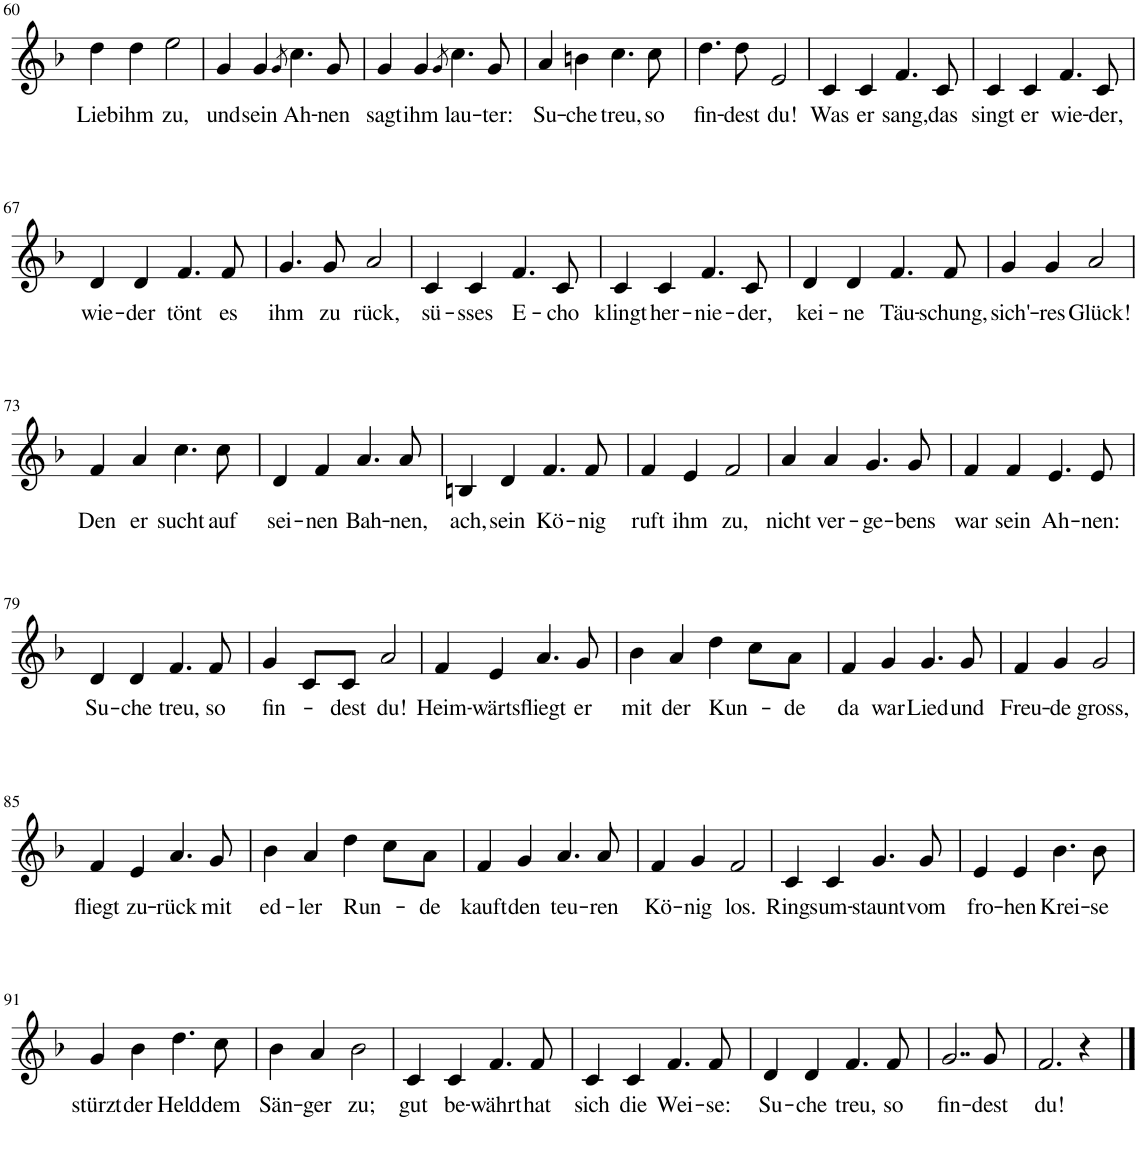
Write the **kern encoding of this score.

**kern	**text
*part1	*part1
*staff1	*staff1
*I"Piano	*
*I'Pno	*
!!LO:PB:g=z
*clefG2	*
*k[b-]	*
*M4/4	*
=60	=60
!	!LO:LY:b
4dd\	Lieb
!	!LO:LY:b
4dd\	ihm
!	!LO:LY:b
2ee\	zu,
=61	=61
!	!LO:LY:b
4g/	und
!	!LO:LY:b
4g/	sein
8qg/	.
!	!LO:LY:b
4.cc\	Ah-
!	!LO:LY:b
8g/	-nen
=62	=62
!	!LO:LY:b
4g/	sagt
!	!LO:LY:b
4g/	ihm
8qg/	.
!	!LO:LY:b
4.cc\	lau-
!	!LO:LY:b
8g/	-ter:
=63	=63
!	!LO:LY:b
4a/	Su-
!	!LO:LY:b
4bn\	-che
!	!LO:LY:b
4.cc\	treu,
!	!LO:LY:b
8cc\	so
=64	=64
!	!LO:LY:b
4.dd\	fin-
!	!LO:LY:b
8dd\	-dest
!	!LO:LY:b
2e/	du!
=65	=65
!	!LO:LY:b
4c/	Was
!	!LO:LY:b
4c/	er
!	!LO:LY:b
4.f/	sang,
!	!LO:LY:b
8c/	das
=66	=66
!	!LO:LY:b
4c/	singt
!	!LO:LY:b
4c/	er
!	!LO:LY:b
4.f/	wie-
!	!LO:LY:b
8c/	-der,
!!LO:LB:g=z
=67	=67
!	!LO:LY:b
4d/	wie-
!	!LO:LY:b
4d/	-der
!	!LO:LY:b
4.f/	tönt
!	!LO:LY:b
8f/	es
=68	=68
!	!LO:LY:b
4.g/	ihm
!	!LO:LY:b
8g/	zu
!	!LO:LY:b
2a/	rück,
=69	=69
!	!LO:LY:b
4c/	sü-
!	!LO:LY:b
4c/	-sses
!	!LO:LY:b
4.f/	E-
!	!LO:LY:b
8c/	-cho
=70	=70
!	!LO:LY:b
4c/	klingt
!	!LO:LY:b
4c/	her-
!	!LO:LY:b
4.f/	-nie-
!	!LO:LY:b
8c/	-der,
=71	=71
!	!LO:LY:b
4d/	kei-
!	!LO:LY:b
4d/	-ne
!	!LO:LY:b
4.f/	Täu-
!	!LO:LY:b
8f/	-schung,
=72	=72
!	!LO:LY:b
4g/	sich'-
!	!LO:LY:b
4g/	-res
!	!LO:LY:b
2a/	Glück!
!!LO:LB:g=z
=73	=73
!	!LO:LY:b
4f/	Den
!	!LO:LY:b
4a/	er
!	!LO:LY:b
4.cc\	sucht
!	!LO:LY:b
8cc\	auf
=74	=74
!	!LO:LY:b
4d/	sei-
!	!LO:LY:b
4f/	-nen
!	!LO:LY:b
4.a/	Bah-
!	!LO:LY:b
8a/	-nen,
=75	=75
!	!LO:LY:b
4Bn/	ach,
!	!LO:LY:b
4d/	sein
!	!LO:LY:b
4.f/	Kö-
!	!LO:LY:b
8f/	-nig
=76	=76
!	!LO:LY:b
4f/	ruft
!	!LO:LY:b
4e/	ihm
!	!LO:LY:b
2f/	zu,
=77	=77
!	!LO:LY:b
4a/	nicht
!	!LO:LY:b
4a/	ver-
!	!LO:LY:b
4.g/	-ge-
!	!LO:LY:b
8g/	-bens
=78	=78
!	!LO:LY:b
4f/	war
!	!LO:LY:b
4f/	sein
!	!LO:LY:b
4.e/	Ah-
!	!LO:LY:b
8e/	-nen:
!!LO:LB:g=z
=79	=79
!	!LO:LY:b
4d/	Su-
!	!LO:LY:b
4d/	-che
!	!LO:LY:b
4.f/	treu,
!	!LO:LY:b
8f/	so
=80	=80
!	!LO:LY:b
4g/	fin-
8c/L	.
!	!LO:LY:b
8c/J	-dest
!	!LO:LY:b
2a/	du!
=81	=81
!	!LO:LY:b
4f/	Heim-
!	!LO:LY:b
4e/	-wärts
!	!LO:LY:b
4.a/	fliegt
!	!LO:LY:b
8g/	er
=82	=82
!	!LO:LY:b
4b-\	mit
!	!LO:LY:b
4a/	der
!	!LO:LY:b
4dd\	Kun-
8cc\L	.
!	!LO:LY:b
8a\J	-de
=83	=83
!	!LO:LY:b
4f/	da
!	!LO:LY:b
4g/	war
!	!LO:LY:b
4.g/	Lied
!	!LO:LY:b
8g/	und
=84	=84
!	!LO:LY:b
4f/	Freu-
!	!LO:LY:b
4g/	-de
!	!LO:LY:b
2g/	gross,
!!LO:LB:g=z
=85	=85
!	!LO:LY:b
4f/	fliegt
!	!LO:LY:b
4e/	zu-
!	!LO:LY:b
4.a/	-rück
!	!LO:LY:b
8g/	mit
=86	=86
!	!LO:LY:b
4b-\	ed-
!	!LO:LY:b
4a/	-ler
!	!LO:LY:b
4dd\	Run-
8cc\L	.
!	!LO:LY:b
8a\J	-de
=87	=87
!	!LO:LY:b
4f/	kauft
!	!LO:LY:b
4g/	den
!	!LO:LY:b
4.a/	teu-
!	!LO:LY:b
8a/	-ren
=88	=88
!	!LO:LY:b
4f/	Kö-
!	!LO:LY:b
4g/	-nig
!	!LO:LY:b
2f/	los.
=89	=89
!	!LO:LY:b
4c/	Rings
!	!LO:LY:b
4c/	um-
!	!LO:LY:b
4.g/	-staunt
!	!LO:LY:b
8g/	vom
=90	=90
!	!LO:LY:b
4e/	fro-
!	!LO:LY:b
4e/	-hen
!	!LO:LY:b
4.b-\	Krei-
!	!LO:LY:b
8b-\	-se
!!LO:LB:g=z
=91	=91
!	!LO:LY:b
4g/	stürzt
!	!LO:LY:b
4b-\	der
!	!LO:LY:b
4.dd\	Held
!	!LO:LY:b
8cc\	dem
=92	=92
!	!LO:LY:b
4b-\	Sän-
!	!LO:LY:b
4a/	-ger
!	!LO:LY:b
2b-\	zu;
=93	=93
!	!LO:LY:b
4c/	gut
!	!LO:LY:b
4c/	be-
!	!LO:LY:b
4.f/	währt
!	!LO:LY:b
8f/	hat
=94	=94
!	!LO:LY:b
4c/	sich
!	!LO:LY:b
4c/	die
!	!LO:LY:b
4.f/	Wei-
!	!LO:LY:b
8f/	-se:
=95	=95
!	!LO:LY:b
4d/	Su-
!	!LO:LY:b
4d/	-che
!	!LO:LY:b
4.f/	treu,
!	!LO:LY:b
8f/	so
=96	=96
!	!LO:LY:b
2..g/	fin-
!	!LO:LY:b
8g/	-dest
=97	=97
!	!LO:LY:b
2.f/	du!
4r	.
==	==
*-	*-
